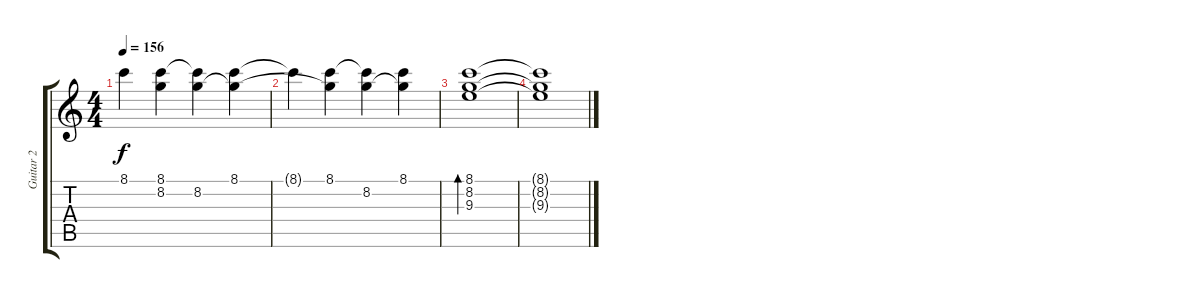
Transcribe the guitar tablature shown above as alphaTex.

\track ("Guitar 2" "Guitar 2") {instrument overdrivenguitar}
\staff {score tabs}
\tuning (E4 B3 G3 D3 A2 E2) {hide}
\ts (4 4)
\tempo 156
\clef g2
\ks c
8.1{t}.4{dy f} (8.1 8.2{t}).4 (8.1{t} 8.2).4 (8.1 8.2{t}).4 |
8.1{t}.4 (8.1 8.2{t}).4 (8.1{t} 8.2).4 (8.1 8.2{t}).4 |
(8.1 8.2 9.3).1{bd 240} |
(8.1{t} 8.2{t} 9.3{t}).1
